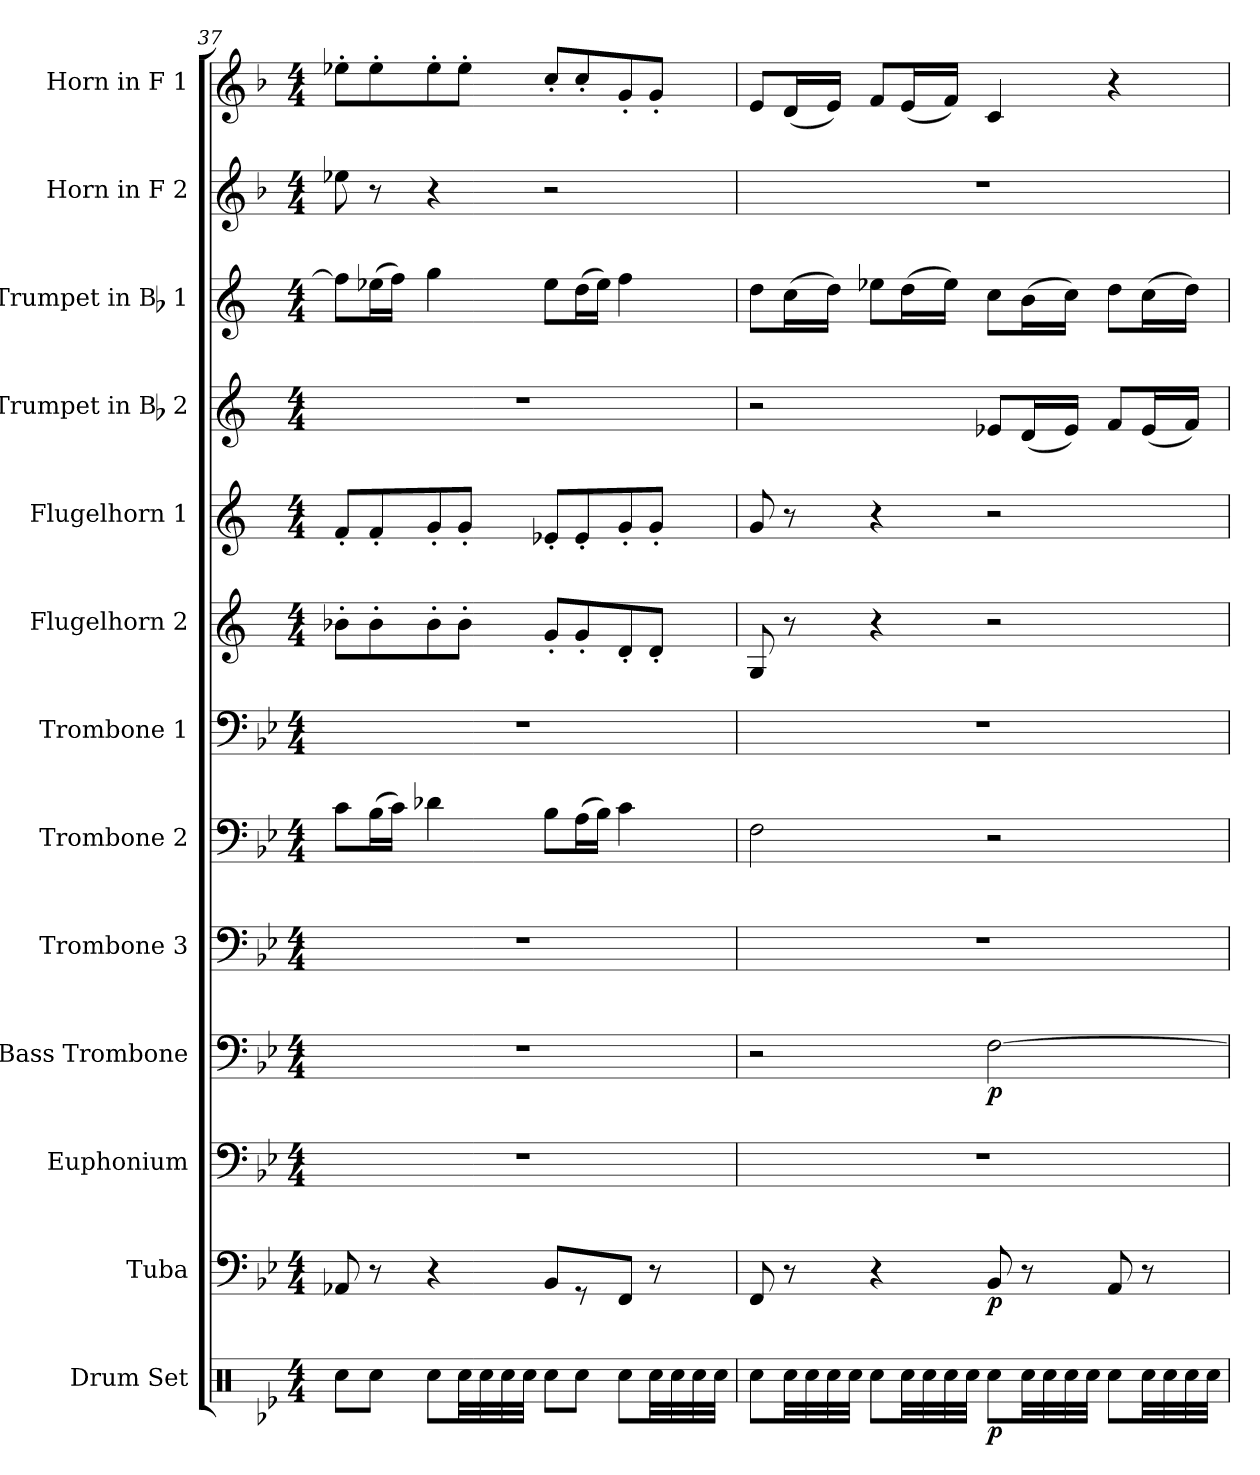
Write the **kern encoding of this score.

**kern	**dynam	**kern	**dynam	**kern	**kern	**dynam	**kern	**kern	**kern	**kern	**kern	**kern	**kern	**kern	**kern
*part13	*part13	*part12	*part12	*part11	*part10	*part10	*part9	*part8	*part7	*part6	*part5	*part4	*part3	*part2	*part1
*staff13	*staff13	*staff12	*staff12	*staff11	*staff10	*staff10	*staff9	*staff8	*staff7	*staff6	*staff5	*staff4	*staff3	*staff2	*staff1
*I"Drum Set	*	*I"Tuba	*	*I"Euphonium	*I"Bass Trombone	*	*I"Trombone 3	*I"Trombone 2	*I"Trombone 1	*I"Flugelhorn 2	*I"Flugelhorn 1	*I"Trumpet in Bb 2	*I"Trumpet in Bb 1	*I"Horn in F 2	*I"Horn in F 1
*I'D. S.	*	*I'Tuba	*	*I'Euph.	*I'B. Tbn.	*	*I'Tbn. 3	*I'Tbn. 2	*I'Tbn. 1	*I'Flghn. 2	*I'Flghn. 1	*	*	*I'Hn. 2	*I'Hn. 1
!!LO:PB:g=z
*clefX	*	*clefF4	*	*clefF4	*clefF4	*	*clefF4	*clefF4	*clefF4	*clefG2	*clefG2	*clefG2	*clefG2	*clefG2	*clefG2
*	*	*	*	*	*	*	*	*	*	*ITrd1c2	*ITrd1c2	*ITrd1c2	*ITrd1c2	*ITrd4c7	*ITrd4c7
*k[b-e-]	*	*k[b-e-]	*	*k[b-e-]	*k[b-e-]	*	*k[b-e-]	*k[b-e-]	*k[b-e-]	*k[b-e-]	*k[b-e-]	*k[b-e-]	*k[b-e-]	*k[b-e-]	*k[b-e-]
*B-:	*	*B-:	*	*B-:	*B-:	*	*B-:	*B-:	*B-:	*	*	*	*	*B-:	*B-:
*M4/4	*	*M4/4	*	*M4/4	*M4/4	*	*M4/4	*M4/4	*M4/4	*M4/4	*M4/4	*M4/4	*M4/4	*M4/4	*M4/4
=37	=37	=37	=37	=37	=37	=37	=37	=37	=37	=37	=37	=37	=37	=37	=37
8Rcc\L	.	8AA-X/	.	1r	1r	.	1r	8c\L	1r	8a-X'>\L	8e-'</L	1r	8ee-\L]	8a-X\	8a-X'>\L
8Rcc\J	.	8r	.	.	.	.	.	(>16B-\L	.	8a-'>\	8e-'</	.	(>16dd-X\L	8r	8a-'>\
.	.	.	.	.	.	.	.	16c\JJ)	.	.	.	.	16ee-\JJ)	.	.
8Rcc\L	.	4r	.	.	.	.	.	4d-X\	.	8a-'>\	8f'</	.	4ff\	4r	8a-'>\
32Rcc\LL	.	.	.	.	.	.	.	.	.	8a-'>\J	8f'</J	.	.	.	8a-'>\J
32Rcc\	.	.	.	.	.	.	.	.	.	.	.	.	.	.	.
32Rcc\	.	.	.	.	.	.	.	.	.	.	.	.	.	.	.
32Rcc\JJJ	.	.	.	.	.	.	.	.	.	.	.	.	.	.	.
8Rcc\L	.	8BB-/L	.	.	.	.	.	8B-\L	.	8f'</L	8d-X'</L	.	8dd-\L	2r	8f'</L
8Rcc\J	.	8r	.	.	.	.	.	(>16A\L	.	8f'</	8d-'</	.	(>16cc\L	.	8f'</
.	.	.	.	.	.	.	.	16B-\JJ)	.	.	.	.	16dd-\JJ)	.	.
8Rcc\L	.	8FF/J	.	.	.	.	.	4c\	.	8c'</	8f'</	.	4ee-\	.	8c'</
32Rcc\LL	.	8r	.	.	.	.	.	.	.	8c'</J	8f'</J	.	.	.	8c'</J
32Rcc\	.	.	.	.	.	.	.	.	.	.	.	.	.	.	.
32Rcc\	.	.	.	.	.	.	.	.	.	.	.	.	.	.	.
32Rcc\JJJ	.	.	.	.	.	.	.	.	.	.	.	.	.	.	.
=38	=38	=38	=38	=38	=38	=38	=38	=38	=38	=38	=38	=38	=38	=38	=38
8Rcc\L	.	8FF/	.	1r	2r	.	1r	2F\	1r	8F/	8f/	2r	8cc\L	1r	8A/L
32Rcc\LL	.	8r	.	.	.	.	.	.	.	8r	8r	.	(>16b-\L	.	(<16G/L
32Rcc\	.	.	.	.	.	.	.	.	.	.	.	.	.	.	.
32Rcc\	.	.	.	.	.	.	.	.	.	.	.	.	16cc\JJ)	.	16A/JJ)
32Rcc\JJJ	.	.	.	.	.	.	.	.	.	.	.	.	.	.	.
8Rcc\L	.	4r	.	.	.	.	.	.	.	4r	4r	.	8dd-X\L	.	8B-/L
32Rcc\LL	.	.	.	.	.	.	.	.	.	.	.	.	(>16cc\L	.	(<16A/L
32Rcc\	.	.	.	.	.	.	.	.	.	.	.	.	.	.	.
32Rcc\	.	.	.	.	.	.	.	.	.	.	.	.	16dd-\JJ)	.	16B-/JJ)
32Rcc\JJJ	.	.	.	.	.	.	.	.	.	.	.	.	.	.	.
!	!LO:DY:b	!	!LO:DY:b	!	!	!LO:DY:b	!	!	!	!	!	!	!	!	!
8Rcc\L	p	8BB-/	p	.	[2F\	p	.	2r	.	2r	2r	8d-X/L	8b-\L	.	4F/
32Rcc\LL	.	8r	.	.	.	.	.	.	.	.	.	(<16c/L	(>16a\L	.	.
32Rcc\	.	.	.	.	.	.	.	.	.	.	.	.	.	.	.
32Rcc\	.	.	.	.	.	.	.	.	.	.	.	16d-/JJ)	16b-\JJ)	.	.
32Rcc\JJJ	.	.	.	.	.	.	.	.	.	.	.	.	.	.	.
8Rcc\L	.	8AA/	.	.	.	.	.	.	.	.	.	8e-/L	8cc\L	.	4r
32Rcc\LL	.	8r	.	.	.	.	.	.	.	.	.	(<16d-/L	(>16b-\L	.	.
32Rcc\	.	.	.	.	.	.	.	.	.	.	.	.	.	.	.
32Rcc\	.	.	.	.	.	.	.	.	.	.	.	16e-/JJ)	16cc\JJ)	.	.
32Rcc\JJJ	.	.	.	.	.	.	.	.	.	.	.	.	.	.	.
=	=	=	=	=	=	=	=	=	=	=	=	=	=	=	=
*-	*-	*-	*-	*-	*-	*-	*-	*-	*-	*-	*-	*-	*-	*-	*-
